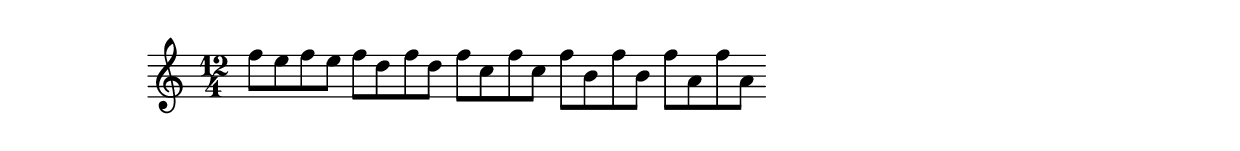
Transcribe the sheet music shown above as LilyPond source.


\version "1.9.4"
\header {
	texidoc = "For juxtaposed chords with the same direction, a
slight optical correction is used. It is constant, and only works if
two chords have no common head-positions range."
}

\score { \notes \relative c'' {
\stemDown
\time 12/4
  f8[
      e f e]  f[ d f d]  f[ c f c]  f[ b, f' b,]  f'[ a, f' a,]
}
\paper { raggedright = ##t}
}

